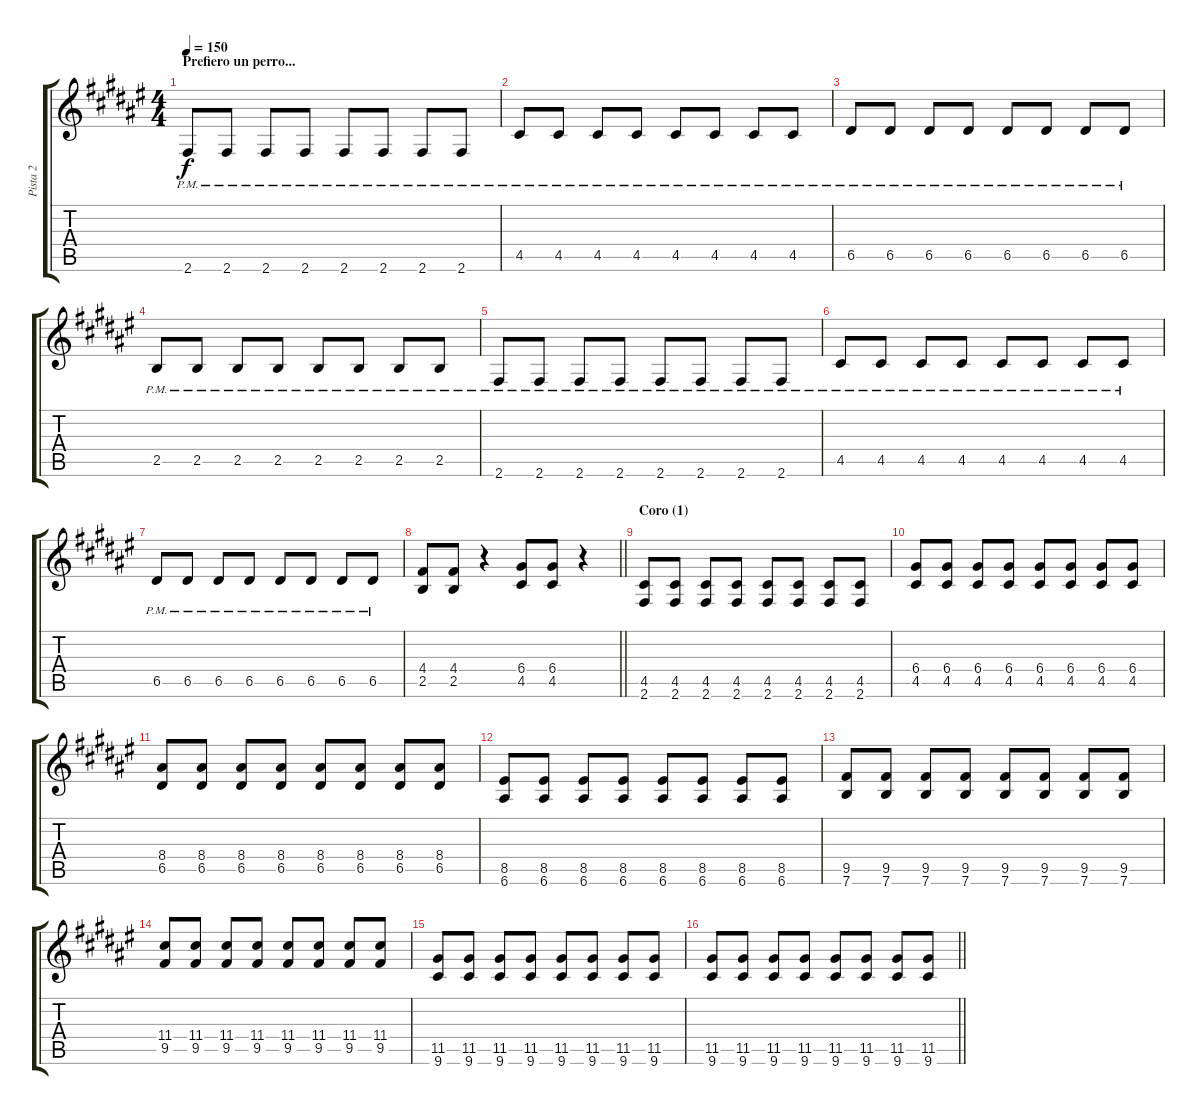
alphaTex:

\track ("Pista 2" "Pista 2") {instrument distortionguitar}
\staff {score tabs}
\tuning (E4 B3 G3 D3 A2 E2) {hide}
\ts (4 4)
\section ("" "Prefiero un perro...")
\tempo 150
\clef g2
\ks d#minor
2.6{pm}.8{dy f} 2.6{pm}.8 2.6{pm}.8 2.6{pm}.8 2.6{pm}.8 2.6{pm}.8 2.6{pm}.8 2.6{pm}.8 |
4.5{pm}.8 4.5{pm}.8 4.5{pm}.8 4.5{pm}.8 4.5{pm}.8 4.5{pm}.8 4.5{pm}.8 4.5{pm}.8 |
6.5{pm}.8 6.5{pm}.8 6.5{pm}.8 6.5{pm}.8 6.5{pm}.8 6.5{pm}.8 6.5{pm}.8 6.5{pm}.8 |
2.5{pm}.8 2.5{pm}.8 2.5{pm}.8 2.5{pm}.8 2.5{pm}.8 2.5{pm}.8 2.5{pm}.8 2.5{pm}.8 |
2.6{pm}.8 2.6{pm}.8 2.6{pm}.8 2.6{pm}.8 2.6{pm}.8 2.6{pm}.8 2.6{pm}.8 2.6{pm}.8 |
4.5{pm}.8 4.5{pm}.8 4.5{pm}.8 4.5{pm}.8 4.5{pm}.8 4.5{pm}.8 4.5{pm}.8 4.5{pm}.8 |
6.5{pm}.8 6.5{pm}.8 6.5{pm}.8 6.5{pm}.8 6.5{pm}.8 6.5{pm}.8 6.5{pm}.8 6.5{pm}.8 |
\barLineRight lightlight
(4.4 2.5).8 (4.4 2.5).8 r.4 (6.4 4.5).8 (6.4 4.5).8 r.4 |
\section ("" "Coro (1)")
(4.5 2.6).8 (4.5 2.6).8 (4.5 2.6).8 (4.5 2.6).8 (4.5 2.6).8 (4.5 2.6).8 (4.5 2.6).8 (4.5 2.6).8 |
(6.4 4.5).8 (6.4 4.5).8 (6.4 4.5).8 (6.4 4.5).8 (6.4 4.5).8 (6.4 4.5).8 (6.4 4.5).8 (6.4 4.5).8 |
(8.4 6.5).8 (8.4 6.5).8 (8.4 6.5).8 (8.4 6.5).8 (8.4 6.5).8 (8.4 6.5).8 (8.4 6.5).8 (8.4 6.5).8 |
(8.5 6.6).8 (8.5 6.6).8 (8.5 6.6).8 (8.5 6.6).8 (8.5 6.6).8 (8.5 6.6).8 (8.5 6.6).8 (8.5 6.6).8 |
(9.5 7.6).8 (9.5 7.6).8 (9.5 7.6).8 (9.5 7.6).8 (9.5 7.6).8 (9.5 7.6).8 (9.5 7.6).8 (9.5 7.6).8 |
(11.4 9.5).8 (11.4 9.5).8 (11.4 9.5).8 (11.4 9.5).8 (11.4 9.5).8 (11.4 9.5).8 (11.4 9.5).8 (11.4 9.5).8 |
(11.5 9.6).8 (11.5 9.6).8 (11.5 9.6).8 (11.5 9.6).8 (11.5 9.6).8 (11.5 9.6).8 (11.5 9.6).8 (11.5 9.6).8 |
\barLineRight lightlight
(11.5 9.6).8 (11.5 9.6).8 (11.5 9.6).8 (11.5 9.6).8 (11.5 9.6).8 (11.5 9.6).8 (11.5 9.6).8 (11.5 9.6).8
